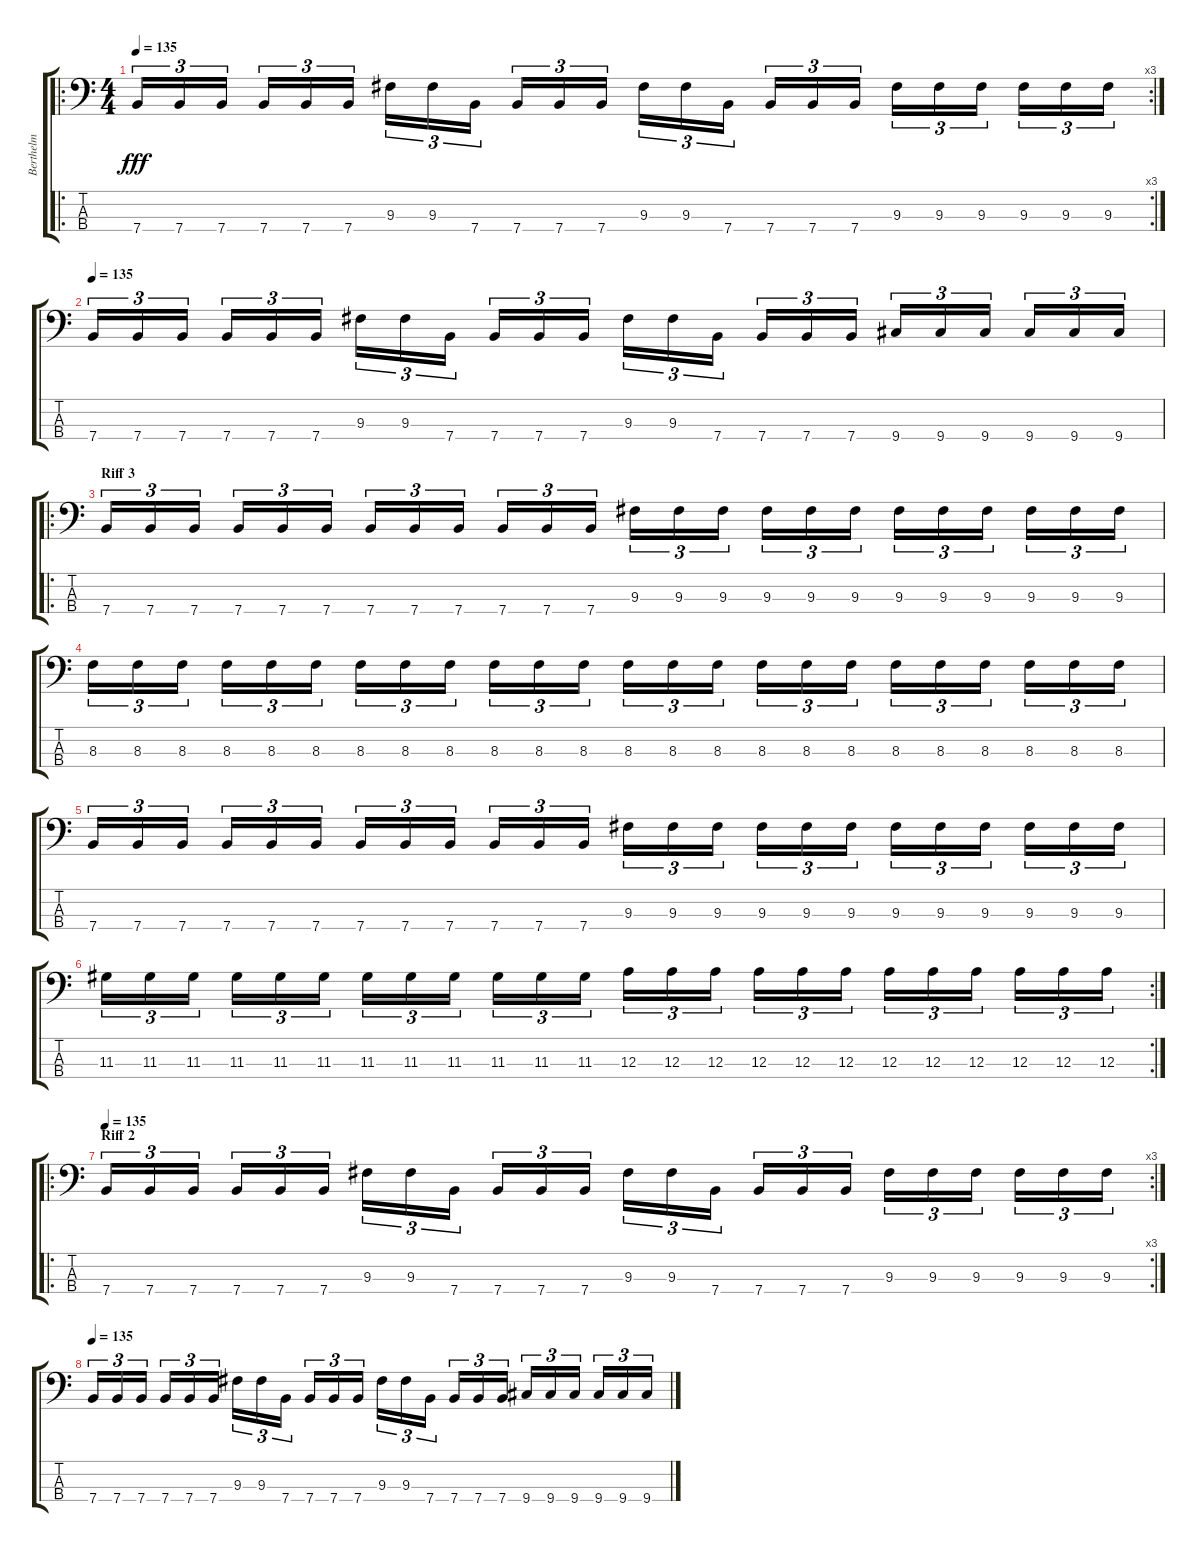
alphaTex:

\track ("Berthelm" "Berthelm") {instrument electricbasspick}
\staff {score tabs}
\tuning (G2 D2 A1 E1) {hide}
\ro
\rc 3
\ts (4 4)
\tempo 135
\clef f4
\ks c
7.4.16{tu (3 2) dy fff} 7.4.16{tu (3 2)} 7.4.16{tu (3 2)} 7.4.16{tu (3 2)} 7.4.16{tu (3 2)} 7.4.16{tu (3 2)} 9.3.16{tu (3 2)} 9.3.16{tu (3 2)} 7.4.16{tu (3 2)} 7.4.16{tu (3 2)} 7.4.16{tu (3 2)} 7.4.16{tu (3 2)} 9.3.16{tu (3 2)} 9.3.16{tu (3 2)} 7.4.16{tu (3 2)} 7.4.16{tu (3 2)} 7.4.16{tu (3 2)} 7.4.16{tu (3 2)} 9.3.16{tu (3 2)} 9.3.16{tu (3 2)} 9.3.16{tu (3 2)} 9.3.16{tu (3 2)} 9.3.16{tu (3 2)} 9.3.16{tu (3 2)} |
\tempo 135
7.4.16{tu (3 2)} 7.4.16{tu (3 2)} 7.4.16{tu (3 2)} 7.4.16{tu (3 2)} 7.4.16{tu (3 2)} 7.4.16{tu (3 2)} 9.3.16{tu (3 2)} 9.3.16{tu (3 2)} 7.4.16{tu (3 2)} 7.4.16{tu (3 2)} 7.4.16{tu (3 2)} 7.4.16{tu (3 2)} 9.3.16{tu (3 2)} 9.3.16{tu (3 2)} 7.4.16{tu (3 2)} 7.4.16{tu (3 2)} 7.4.16{tu (3 2)} 7.4.16{tu (3 2)} 9.4.16{tu (3 2)} 9.4.16{tu (3 2)} 9.4.16{tu (3 2)} 9.4.16{tu (3 2)} 9.4.16{tu (3 2)} 9.4.16{tu (3 2)} |
\ro
\section ("" "Riff 3")
7.4.16{tu (3 2)} 7.4.16{tu (3 2)} 7.4.16{tu (3 2)} 7.4.16{tu (3 2)} 7.4.16{tu (3 2)} 7.4.16{tu (3 2)} 7.4.16{tu (3 2)} 7.4.16{tu (3 2)} 7.4.16{tu (3 2)} 7.4.16{tu (3 2)} 7.4.16{tu (3 2)} 7.4.16{tu (3 2)} 9.3.16{tu (3 2)} 9.3.16{tu (3 2)} 9.3.16{tu (3 2)} 9.3.16{tu (3 2)} 9.3.16{tu (3 2)} 9.3.16{tu (3 2)} 9.3.16{tu (3 2)} 9.3.16{tu (3 2)} 9.3.16{tu (3 2)} 9.3.16{tu (3 2)} 9.3.16{tu (3 2)} 9.3.16{tu (3 2)} |
8.3.16{tu (3 2)} 8.3.16{tu (3 2)} 8.3.16{tu (3 2)} 8.3.16{tu (3 2)} 8.3.16{tu (3 2)} 8.3.16{tu (3 2)} 8.3.16{tu (3 2)} 8.3.16{tu (3 2)} 8.3.16{tu (3 2)} 8.3.16{tu (3 2)} 8.3.16{tu (3 2)} 8.3.16{tu (3 2)} 8.3.16{tu (3 2)} 8.3.16{tu (3 2)} 8.3.16{tu (3 2)} 8.3.16{tu (3 2)} 8.3.16{tu (3 2)} 8.3.16{tu (3 2)} 8.3.16{tu (3 2)} 8.3.16{tu (3 2)} 8.3.16{tu (3 2)} 8.3.16{tu (3 2)} 8.3.16{tu (3 2)} 8.3.16{tu (3 2)} |
7.4.16{tu (3 2)} 7.4.16{tu (3 2)} 7.4.16{tu (3 2)} 7.4.16{tu (3 2)} 7.4.16{tu (3 2)} 7.4.16{tu (3 2)} 7.4.16{tu (3 2)} 7.4.16{tu (3 2)} 7.4.16{tu (3 2)} 7.4.16{tu (3 2)} 7.4.16{tu (3 2)} 7.4.16{tu (3 2)} 9.3.16{tu (3 2)} 9.3.16{tu (3 2)} 9.3.16{tu (3 2)} 9.3.16{tu (3 2)} 9.3.16{tu (3 2)} 9.3.16{tu (3 2)} 9.3.16{tu (3 2)} 9.3.16{tu (3 2)} 9.3.16{tu (3 2)} 9.3.16{tu (3 2)} 9.3.16{tu (3 2)} 9.3.16{tu (3 2)} |
\rc 2
11.3.16{tu (3 2)} 11.3.16{tu (3 2)} 11.3.16{tu (3 2)} 11.3.16{tu (3 2)} 11.3.16{tu (3 2)} 11.3.16{tu (3 2)} 11.3.16{tu (3 2)} 11.3.16{tu (3 2)} 11.3.16{tu (3 2)} 11.3.16{tu (3 2)} 11.3.16{tu (3 2)} 11.3.16{tu (3 2)} 12.3.16{tu (3 2)} 12.3.16{tu (3 2)} 12.3.16{tu (3 2)} 12.3.16{tu (3 2)} 12.3.16{tu (3 2)} 12.3.16{tu (3 2)} 12.3.16{tu (3 2)} 12.3.16{tu (3 2)} 12.3.16{tu (3 2)} 12.3.16{tu (3 2)} 12.3.16{tu (3 2)} 12.3.16{tu (3 2)} |
\ro
\rc 3
\section ("" "Riff 2")
\tempo 135
7.4.16{tu (3 2)} 7.4.16{tu (3 2)} 7.4.16{tu (3 2)} 7.4.16{tu (3 2)} 7.4.16{tu (3 2)} 7.4.16{tu (3 2)} 9.3.16{tu (3 2)} 9.3.16{tu (3 2)} 7.4.16{tu (3 2)} 7.4.16{tu (3 2)} 7.4.16{tu (3 2)} 7.4.16{tu (3 2)} 9.3.16{tu (3 2)} 9.3.16{tu (3 2)} 7.4.16{tu (3 2)} 7.4.16{tu (3 2)} 7.4.16{tu (3 2)} 7.4.16{tu (3 2)} 9.3.16{tu (3 2)} 9.3.16{tu (3 2)} 9.3.16{tu (3 2)} 9.3.16{tu (3 2)} 9.3.16{tu (3 2)} 9.3.16{tu (3 2)} |
\tempo 135
7.4.16{tu (3 2)} 7.4.16{tu (3 2)} 7.4.16{tu (3 2)} 7.4.16{tu (3 2)} 7.4.16{tu (3 2)} 7.4.16{tu (3 2)} 9.3.16{tu (3 2)} 9.3.16{tu (3 2)} 7.4.16{tu (3 2)} 7.4.16{tu (3 2)} 7.4.16{tu (3 2)} 7.4.16{tu (3 2)} 9.3.16{tu (3 2)} 9.3.16{tu (3 2)} 7.4.16{tu (3 2)} 7.4.16{tu (3 2)} 7.4.16{tu (3 2)} 7.4.16{tu (3 2)} 9.4.16{tu (3 2)} 9.4.16{tu (3 2)} 9.4.16{tu (3 2)} 9.4.16{tu (3 2)} 9.4.16{tu (3 2)} 9.4.16{tu (3 2)}
